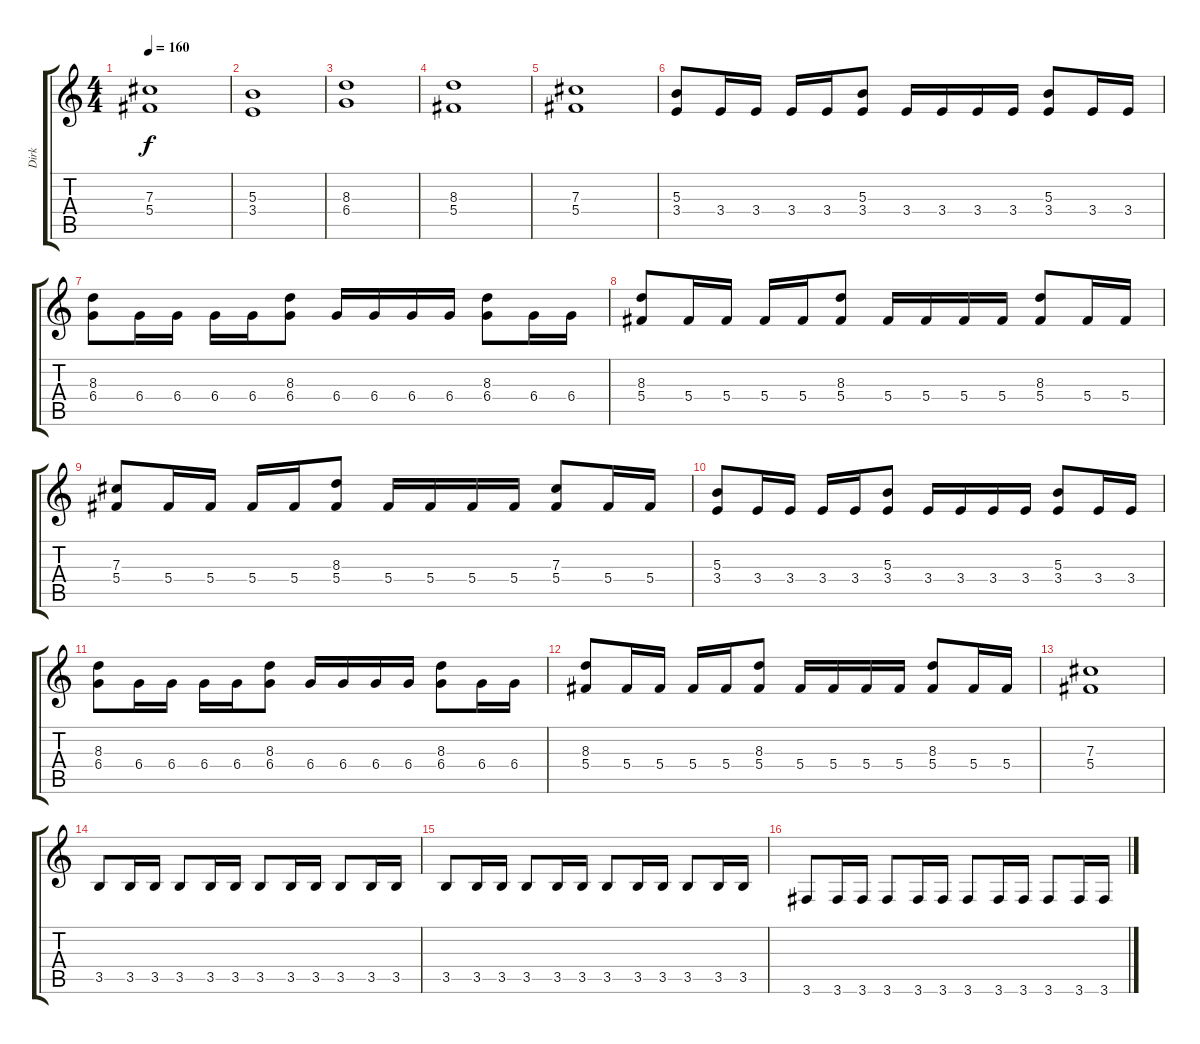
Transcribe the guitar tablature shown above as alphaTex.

\track ("Dirk" "Dirk") {instrument distortionguitar}
\staff {score tabs}
\tuning (Eb4 Bb3 Gb3 Db3 Ab2 Eb2) {hide}
\ts (4 4)
\tempo 160
\clef g2
\ks c
(7.3 5.4).1{dy f} |
(5.3 3.4).1 |
(8.3 6.4).1 |
(8.3 5.4).1 |
(7.3 5.4).1 |
(5.3 3.4).8 3.4.16 3.4.16 3.4.16 3.4.16 (5.3 3.4).8 3.4.16 3.4.16 3.4.16 3.4.16 (5.3 3.4).8 3.4.16 3.4.16 |
(8.3 6.4).8 6.4.16 6.4.16 6.4.16 6.4.16 (8.3 6.4).8 6.4.16 6.4.16 6.4.16 6.4.16 (8.3 6.4).8 6.4.16 6.4.16 |
(8.3 5.4).8 5.4.16 5.4.16 5.4.16 5.4.16 (8.3 5.4).8 5.4.16 5.4.16 5.4.16 5.4.16 (8.3 5.4).8 5.4.16 5.4.16 |
(7.3 5.4).8 5.4.16 5.4.16 5.4.16 5.4.16 (8.3 5.4).8 5.4.16 5.4.16 5.4.16 5.4.16 (7.3 5.4).8 5.4.16 5.4.16 |
(5.3 3.4).8 3.4.16 3.4.16 3.4.16 3.4.16 (5.3 3.4).8 3.4.16 3.4.16 3.4.16 3.4.16 (5.3 3.4).8 3.4.16 3.4.16 |
(8.3 6.4).8 6.4.16 6.4.16 6.4.16 6.4.16 (8.3 6.4).8 6.4.16 6.4.16 6.4.16 6.4.16 (8.3 6.4).8 6.4.16 6.4.16 |
(8.3 5.4).8 5.4.16 5.4.16 5.4.16 5.4.16 (8.3 5.4).8 5.4.16 5.4.16 5.4.16 5.4.16 (8.3 5.4).8 5.4.16 5.4.16 |
(7.3 5.4).1 |
3.5.8 3.5.16 3.5.16 3.5.8 3.5.16 3.5.16 3.5.8 3.5.16 3.5.16 3.5.8 3.5.16 3.5.16 |
3.5.8 3.5.16 3.5.16 3.5.8 3.5.16 3.5.16 3.5.8 3.5.16 3.5.16 3.5.8 3.5.16 3.5.16 |
3.6.8 3.6.16 3.6.16 3.6.8 3.6.16 3.6.16 3.6.8 3.6.16 3.6.16 3.6.8 3.6.16 3.6.16
